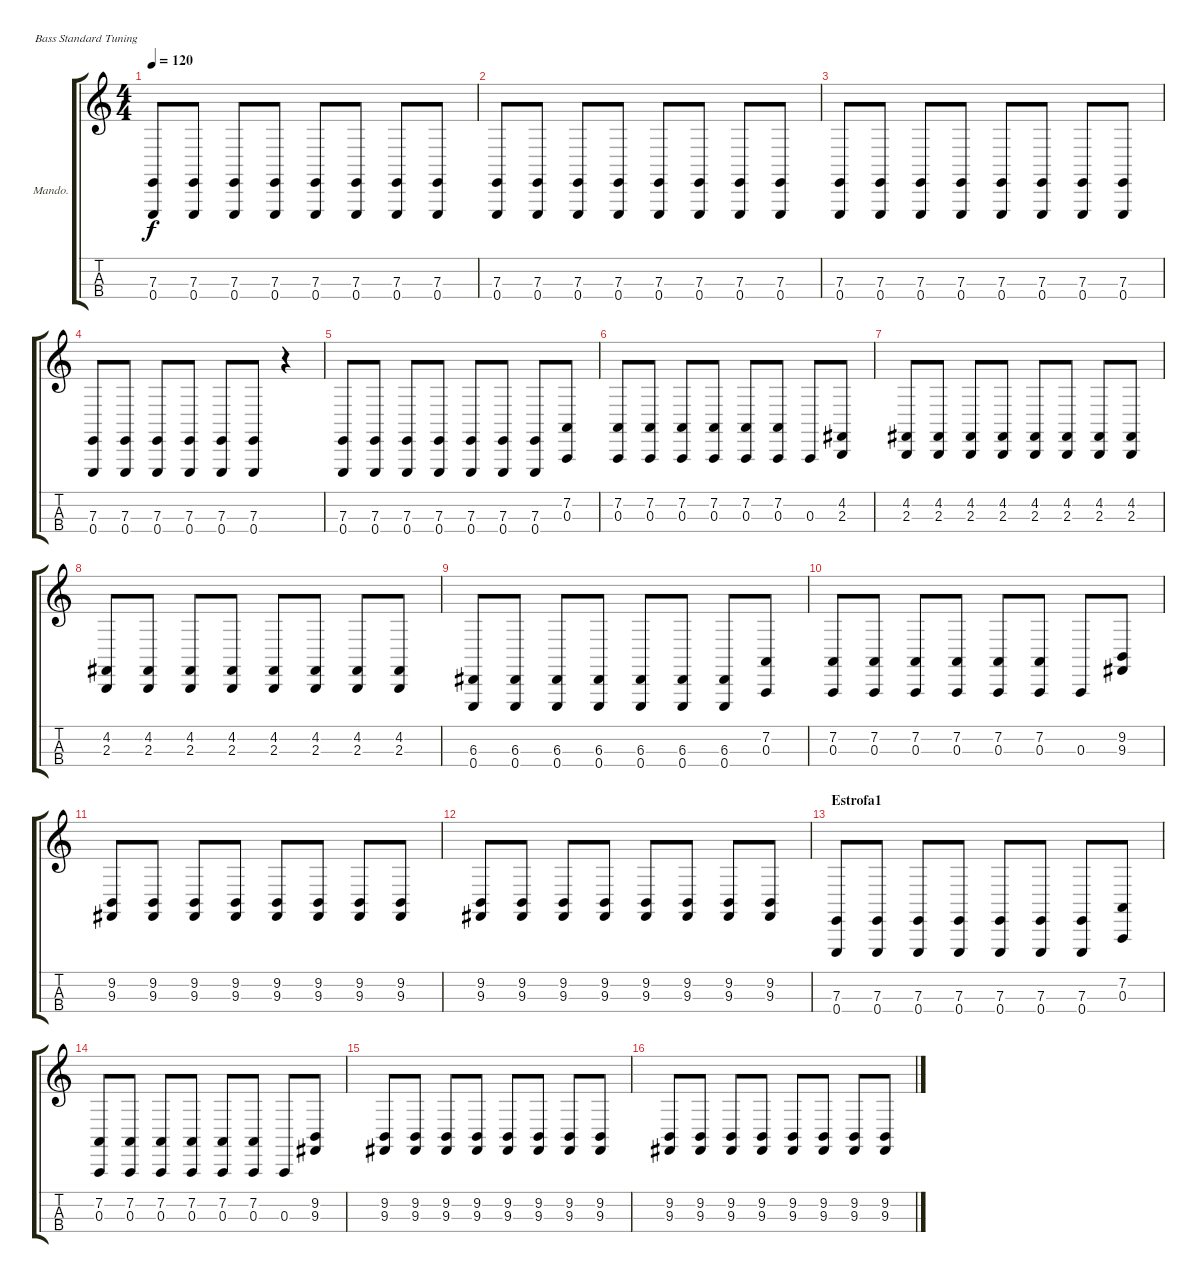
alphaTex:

\bracketExtendMode groupsimilarinstruments
\firstSystemTrackNameOrientation horizontal
\otherSystemsTrackNameOrientation horizontal
\track ("Bajo" "Mando.") {instrument electricguitarmuted}
\staff {score tabs}
\tuning (G2 D2 A1 E1)
\displaytranspose 0
\ts (4 4)
\tempo 120
\clef g2
\ks c
(7.3 0.4).8{dy f instrument electricguitarmuted} (7.3 0.4).8 (7.3 0.4).8 (7.3 0.4).8 (7.3 0.4).8 (7.3 0.4).8 (7.3 0.4).8 (7.3 0.4).8 |
(7.3 0.4).8 (7.3 0.4).8 (7.3 0.4).8 (7.3 0.4).8 (7.3 0.4).8 (7.3 0.4).8 (7.3 0.4).8 (7.3 0.4).8 |
(7.3 0.4).8 (7.3 0.4).8 (7.3 0.4).8 (7.3 0.4).8 (7.3 0.4).8 (7.3 0.4).8 (7.3 0.4).8 (7.3 0.4).8 |
(7.3 0.4).8 (7.3 0.4).8 (7.3 0.4).8 (7.3 0.4).8 (7.3 0.4).8 (7.3 0.4).8 r.4 |
(7.3 0.4).8 (7.3 0.4).8 (7.3 0.4).8 (7.3 0.4).8 (7.3 0.4).8 (7.3 0.4).8 (7.3 0.4).8 (7.2 0.3).8 |
(7.2 0.3).8 (7.2 0.3).8 (7.2 0.3).8 (7.2 0.3).8 (7.2 0.3).8 (7.2 0.3).8 0.3.8 (4.2 2.3).8 |
(4.2 2.3).8 (4.2 2.3).8 (4.2 2.3).8 (4.2 2.3).8 (4.2 2.3).8 (4.2 2.3).8 (4.2 2.3).8 (4.2 2.3).8 |
(4.2 2.3).8 (4.2 2.3).8 (4.2 2.3).8 (4.2 2.3).8 (4.2 2.3).8 (4.2 2.3).8 (4.2 2.3).8 (4.2 2.3).8 |
(6.3 0.4).8 (6.3 0.4).8 (6.3 0.4).8 (6.3 0.4).8 (6.3 0.4).8 (6.3 0.4).8 (6.3 0.4).8 (7.2 0.3).8 |
(7.2 0.3).8 (7.2 0.3).8 (7.2 0.3).8 (7.2 0.3).8 (7.2 0.3).8 (7.2 0.3).8 0.3.8 (9.2 9.3).8 |
(9.2 9.3).8 (9.2 9.3).8 (9.2 9.3).8 (9.2 9.3).8 (9.2 9.3).8 (9.2 9.3).8 (9.2 9.3).8 (9.2 9.3).8 |
(9.2 9.3).8 (9.2 9.3).8 (9.2 9.3).8 (9.2 9.3).8 (9.2 9.3).8 (9.2 9.3).8 (9.2 9.3).8 (9.2 9.3).8 |
\section ("" "Estrofa1")
(7.3 0.4).8 (7.3 0.4).8 (7.3 0.4).8 (7.3 0.4).8 (7.3 0.4).8 (7.3 0.4).8 (7.3 0.4).8 (7.2 0.3).8 |
(7.2 0.3).8 (7.2 0.3).8 (7.2 0.3).8 (7.2 0.3).8 (7.2 0.3).8 (7.2 0.3).8 0.3.8 (9.2 9.3).8 |
(9.2 9.3).8 (9.2 9.3).8 (9.2 9.3).8 (9.2 9.3).8 (9.2 9.3).8 (9.2 9.3).8 (9.2 9.3).8 (9.2 9.3).8 |
(9.2 9.3).8 (9.2 9.3).8 (9.2 9.3).8 (9.2 9.3).8 (9.2 9.3).8 (9.2 9.3).8 (9.2 9.3).8 (9.2 9.3).8
